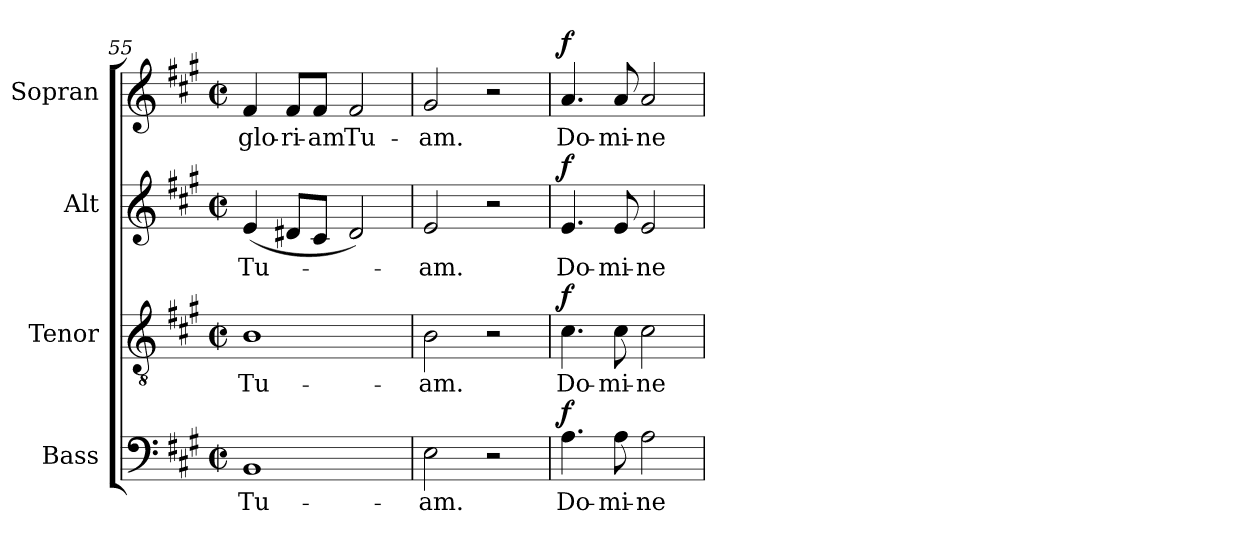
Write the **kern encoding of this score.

**kern	**text	**dynam	**kern	**text	**dynam	**kern	**text	**dynam	**kern	**text	**dynam
*part4	*part4	*part4	*part3	*part3	*part3	*part2	*part2	*part2	*part1	*part1	*part1
*staff4	*staff4	*staff4	*staff3	*staff3	*staff3	*staff2	*staff2	*staff2	*staff1	*staff1	*staff1
*I"Bass	*	*	*I"Tenor	*	*	*I"Alt	*	*	*I"Sopran	*	*
*I'B.	*	*	*I'T.	*	*	*I'A.	*	*	*I'S.	*	*
*clefF4	*	*	*clefGv2	*	*	*clefG2	*	*	*clefG2	*	*
*k[f#c#g#]	*	*	*k[f#c#g#]	*	*	*k[f#c#g#]	*	*	*k[f#c#g#]	*	*
*A:	*	*	*A:	*	*	*A:	*	*	*A:	*	*
*M2/2	*	*	*M2/2	*	*	*M2/2	*	*	*M2/2	*	*
*met(c|)	*	*	*met(c|)	*	*	*met(c|)	*	*	*met(c|)	*	*
=55	=55	=55	=55	=55	=55	=55	=55	=55	=55	=55	=55
!	!LO:LY:b	!	!	!LO:LY:b	!	!	!LO:LY:b	!	!	!LO:LY:b	!
1BB	Tu-	.	1B	Tu-	.	(<4e/	Tu-	.	4f#/	glo-	.
!	!	!	!	!	!	!	!	!	!	!LO:LY:b	!
.	.	.	.	.	.	8d#X/L	.	.	8f#/L	-ri-	.
!	!	!	!	!	!	!	!	!	!	!LO:LY:b	!
.	.	.	.	.	.	8c#/J	.	.	8f#/J	-am	.
!	!	!	!	!	!	!	!	!	!	!LO:LY:b	!
.	.	.	.	.	.	2d#/)	.	.	2f#/	Tu-	.
=56	=56	=56	=56	=56	=56	=56	=56	=56	=56	=56	=56
!	!LO:LY:b	!	!	!LO:LY:b	!	!	!LO:LY:b	!	!	!LO:LY:b	!
2E\	-am.	.	2B\	-am.	.	2e/	-am.	.	2g#/	-am.	.
2r	.	.	2r	.	.	2r	.	.	2r	.	.
=57	=57	=57	=57	=57	=57	=57	=57	=57	=57	=57	=57
!	!LO:LY:b	!LO:DY:a	!	!LO:LY:b	!LO:DY:a	!	!LO:LY:b	!LO:DY:a	!	!LO:LY:b	!LO:DY:a
4.A\	Do-	f	4.c#\	Do-	f	4.e/	Do-	f	4.a/	Do-	f
!	!LO:LY:b	!	!	!LO:LY:b	!	!	!LO:LY:b	!	!	!LO:LY:b	!
8A\	-mi-	.	8c#\	-mi-	.	8e/	-mi-	.	8a/	-mi-	.
!	!LO:LY:b	!	!	!LO:LY:b	!	!	!LO:LY:b	!	!	!LO:LY:b	!
2A\	-ne	.	2c#\	-ne	.	2e/	-ne	.	2a/	-ne	.
=	=	=	=	=	=	=	=	=	=	=	=
*-	*-	*-	*-	*-	*-	*-	*-	*-	*-	*-	*-
